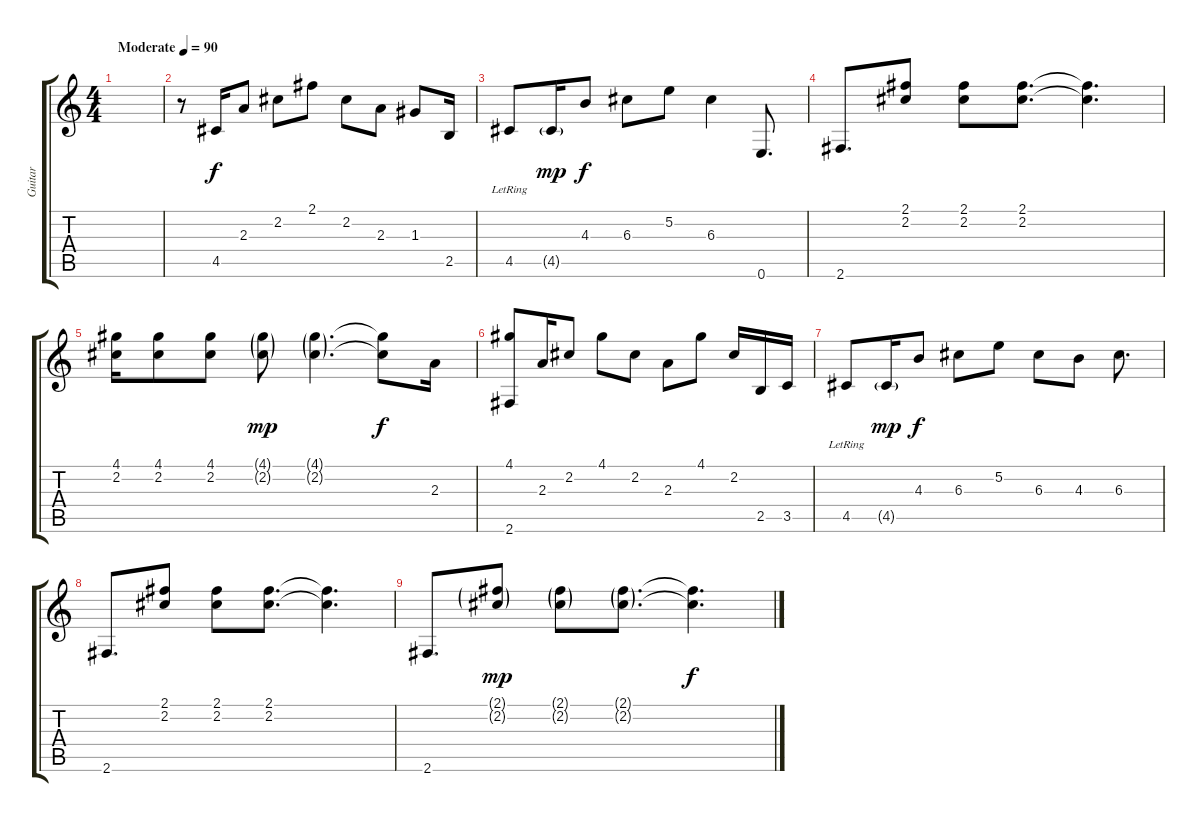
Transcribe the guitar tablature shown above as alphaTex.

\track ("Guitar" "Guitar") {instrument acousticguitarnylon}
\staff {score tabs}
\tuning (E4 B3 G3 D3 A2 E2) {hide}
\ts (4 4)
\tempo (90 "Moderate")
\clef g2
\ks c
|
r.8 4.5.16 2.3.8 2.2.8 2.1.8 2.2.8 2.3.8 1.3.8 2.5.16 |
4.5{lr}.8 4.5{g}.16{dy mp} 4.3.8{dy f} 6.3.8 5.2.8 6.3.4 0.6.8{d} |
2.6.8{d} (2.1 2.2).8 (2.1 2.2).8 (2.1 2.2).8{d} (2.1{t} 2.2{t}).4{d} |
(4.1 2.2).16 (4.1 2.2).8 (4.1 2.2).8 (4.1{g} 2.2{g}).8{dy mp} (4.1{g} 2.2{g}).4{d} (4.1{t} 2.2{t}).8{dy f} 2.3.16 |
(4.1 2.6).8 2.3.16 2.2.8 4.1.8 2.2.8 2.3.8 4.1.8 2.2.16 2.5.16 3.5.16 |
4.5{lr}.8 4.5{g}.16{dy mp} 4.3.8{dy f} 6.3.8 5.2.8 6.3.8 4.3.8 6.3.8{d} |
2.6.8{d} (2.1 2.2).8 (2.1 2.2).8 (2.1 2.2).8{d} (2.1{t} 2.2{t}).4{d} |
2.6.8{d} (2.1{g} 2.2{g}).8{dy mp} (2.1{g} 2.2{g}).8 (2.1{g} 2.2{g}).8{d} (2.1{t} 2.2{t}).4{d dy f}
